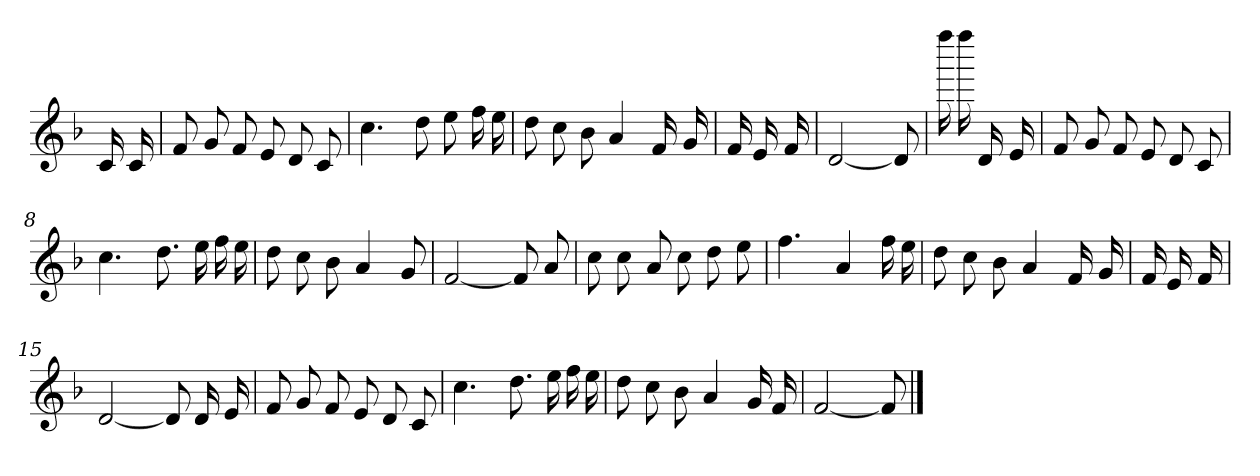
**kern
*part1
*staff1
*clefG2
*k[b-]
*F:
=
16c
16c
=1
8f
8g
8f
8e
8d
8c
=2
4.cc
8dd
8ee
16ff
16ee
=3
8dd
8cc
8b-
4a
16f
16g
=4y
16f
16e
16f
=5
[2d
8d]
=6
16ffff
16ffff
16d
16e
=7
8f
8g
8f
8e
8d
8c
=8
4.cc
8.dd
16ee
16ff
16ee
=9
8dd
8cc
8b-
4a
8g
=10
[2f
8f]
8a
=11
8cc
8cc
8a
8cc
8dd
8ee
=12
4.ff
4a
16ff
16ee
=13
8dd
8cc
8b-
4a
16f
16g
=14y
16f
16e
16f
=15
[2d
8d]
16d
16e
=16
8f
8g
8f
8e
8d
8c
=17
4.cc
8.dd
16ee
16ff
16ee
=18
8dd
8cc
8b-
4a
16g
16f
=19
[2f
8f]
==
*-
